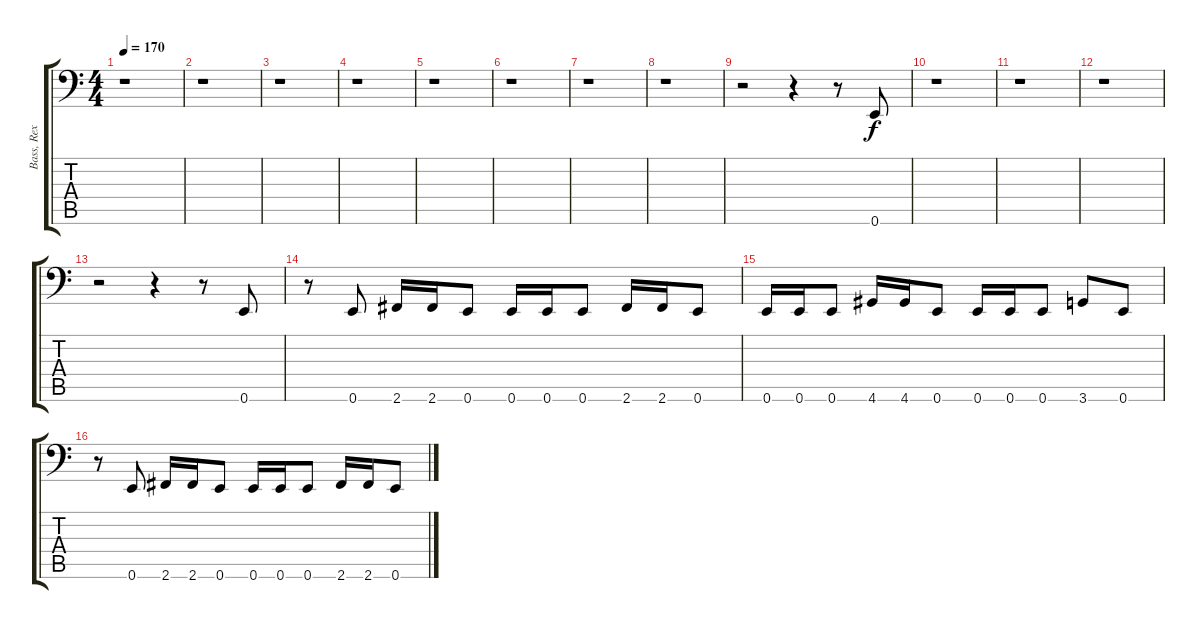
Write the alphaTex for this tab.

\track ("Bass, Rex" "Bass, Rex") {instrument electricbasspick}
\staff {score tabs}
\tuning (E3 B2 G2 D2 A1 E1) {hide}
\ts (4 4)
\tempo 170
\clef f4
\ks c
r.1{dy f instrument electricbasspick} |
r.1 |
r.1 |
r.1 |
r.1 |
r.1 |
r.1 |
r.1 |
r.2 r.4 r.8 0.6.8 |
r.1 |
r.1 |
r.1 |
r.2 r.4 r.8 0.6.8 |
r.8 0.6.8 2.6.16 2.6.16 0.6.8 0.6.16 0.6.16 0.6.8 2.6.16 2.6.16 0.6.8 |
0.6.16 0.6.16 0.6.8 4.6.16 4.6.16 0.6.8 0.6.16 0.6.16 0.6.8 3.6.8 0.6.8 |
r.8 0.6.8 2.6.16 2.6.16 0.6.8 0.6.16 0.6.16 0.6.8 2.6.16 2.6.16 0.6.8
